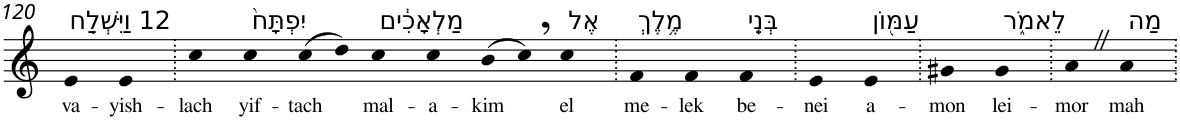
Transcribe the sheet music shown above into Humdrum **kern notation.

**kern	**text
*part1	*part1
*staff1	*staff1
*I"Piano	*
*I'Pno	*
!!LO:PB:g=z
*clefG2	*
*k[]	*
=120	=120
!LO:TX:a:t=12 וַיִּשְׁלַ֤ח	!
!	!LO:LY:b
4e	va-
!	!LO:LY:b
4e	-yish-
=121.	=121.
!	!LO:LY:b
4cc	-lach
!LO:TX:a:t=יִפְתָּח֙	!
!	!LO:LY:b
4cc	yif-
!	!LO:LY:b
(>8cc	-tach
8dd)	.
!LO:TX:a:t=מַלְאָכִ֔ים	!
!	!LO:LY:b
4cc	mal-
!	!LO:LY:b
4cc	-a-
!	!LO:LY:b
(>8b	-kim
8cc,)	.
!LO:TX:a:t=אֶל	!
!	!LO:LY:b
4cc	el
=122.	=122.
!LO:TX:a:t=מֶ֥לֶךְ	!
!	!LO:LY:b
4f	me-
!	!LO:LY:b
4f	-lek
!LO:TX:a:t=בְּנֵֽי	!
!	!LO:LY:b
4f	be-
=123.	=123.
!	!LO:LY:b
4e	-nei
!LO:TX:a:t=עַמּ֖וֹן	!
!	!LO:LY:b
4e	a-
=124.	=124.
!	!LO:LY:b
4g#X	-mon
!LO:TX:a:t=לֵאמֹ֑ר	!
!	!LO:LY:b
4g#	lei-
=125.	=125.
!	!LO:LY:b
4aZ	-mor
!LO:TX:a:t=מַה	!
!	!LO:LY:b
4a	mah
=.	=.
*-	*-
